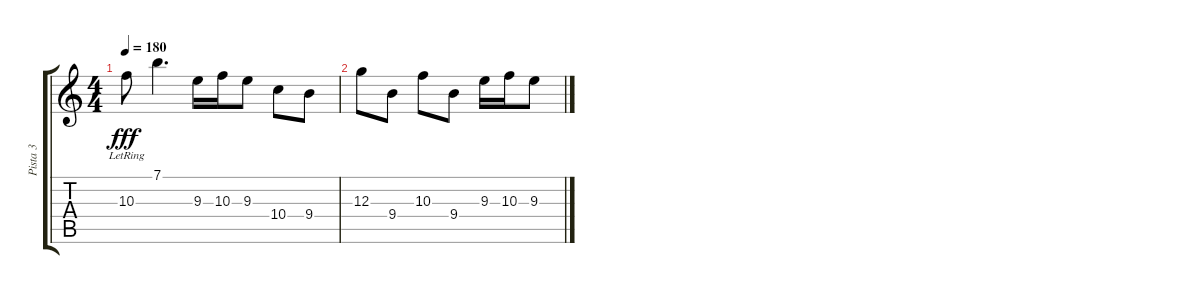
\track ("Pista 3" "Pista 3") {instrument distortionguitar}
\staff {score tabs}
\tuning (E4 B3 G3 D3 A2 E2) {hide}
\ts (4 4)
\tempo 180
\clef g2
\ks c
10.3{lr}.8{dy fff} 7.1.4{d} 9.3.16 10.3.16 9.3.8 10.4.8 9.4.8 |
12.3.8 9.4.8 10.3.8 9.4.8 9.3.16 10.3.16 9.3.8
